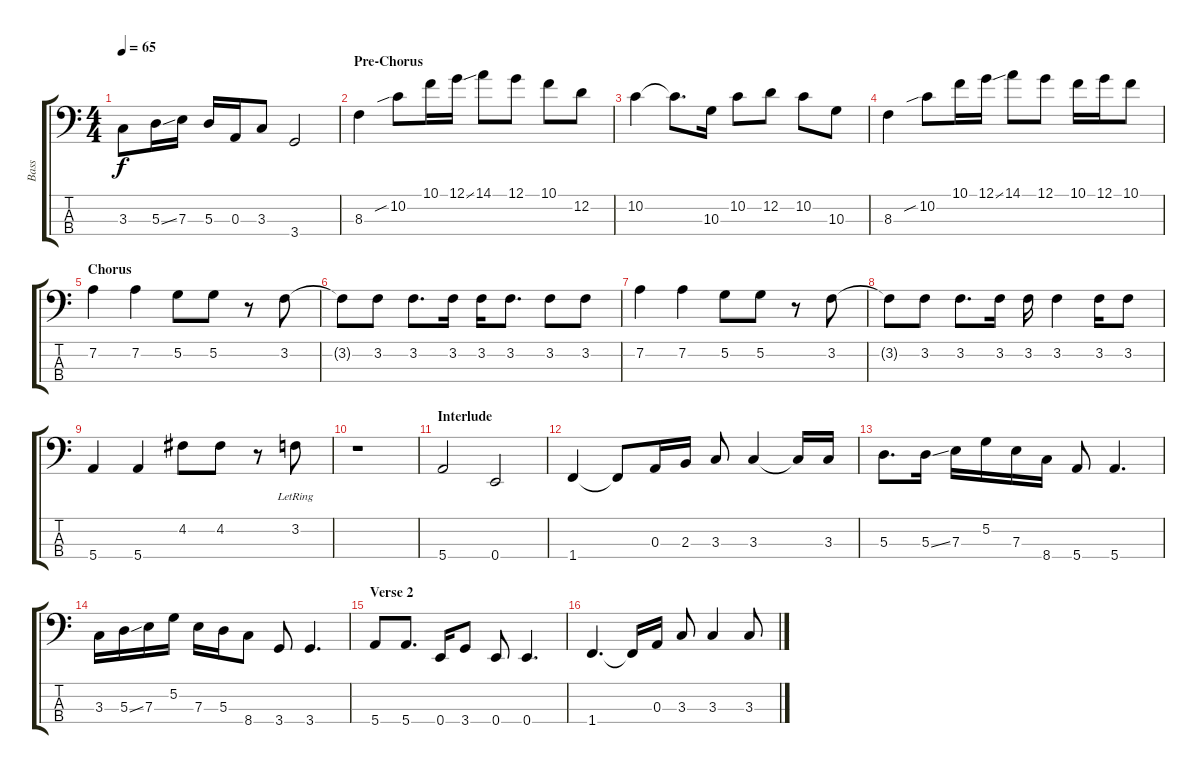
\track ("Bass" "Bass") {instrument electricbassfinger}
\staff {score tabs}
\tuning (G2 D2 A1 E1) {hide}
\ts (4 4)
\tempo 65
\clef f4
\ks c
3.3.8{dy f} 5.3{ss}.16 7.3.16 5.3.16 0.3.16 3.3.8 3.4.2 |
\section ("" "Pre-Chorus")
8.3.4 10.2{sib}.8 10.1.16 12.1{ss}.16 14.1.8 12.1.8 10.1.8 12.2.8 |
10.2.4 10.2{t}.8{d} 10.3.16 10.2.8 12.2.8 10.2.8 10.3.8 |
8.3.4 10.2{sib}.8 10.1.16 12.1{ss}.16 14.1.8 12.1.8 10.1.16 12.1.16 10.1.8 |
\section ("" "Chorus")
7.2.4 7.2.4 5.2.8 5.2.8 r.8 3.2.8 |
3.2{t}.8 3.2.8 3.2.8{d} 3.2.16 3.2.16 3.2.8{d} 3.2.8 3.2.8 |
7.2.4 7.2.4 5.2.8 5.2.8 r.8 3.2.8 |
3.2{t}.8 3.2.8 3.2.8{d} 3.2.16 3.2.16 3.2.4 3.2.16 3.2.8 |
5.4.4 5.4.4 4.2.8 4.2.8 r.8 3.2{lr}.8 |
r.1 |
\section ("" "Interlude")
5.4.2 0.4.2 |
1.4.4 1.4{t}.8 0.3.16 2.3.16 3.3.8 3.3.4 3.3{t}.16 3.3.16 |
5.3.8{d} 5.3{ss}.16 7.3.16 5.2.16 7.3.16 8.4.16 5.4.8 5.4.4{d} |
3.3.16 5.3{ss}.16 7.3.16 5.2.16 7.3.16 5.3.16 8.4.8 3.4.8 3.4.4{d} |
\section ("" "Verse 2")
5.4.8 5.4.8{d} 0.4.16 3.4.8 0.4.8 0.4.4{d} |
1.4.4{d} 1.4{t}.16 0.3.16 3.3.8 3.3.4 3.3{ss}.8
